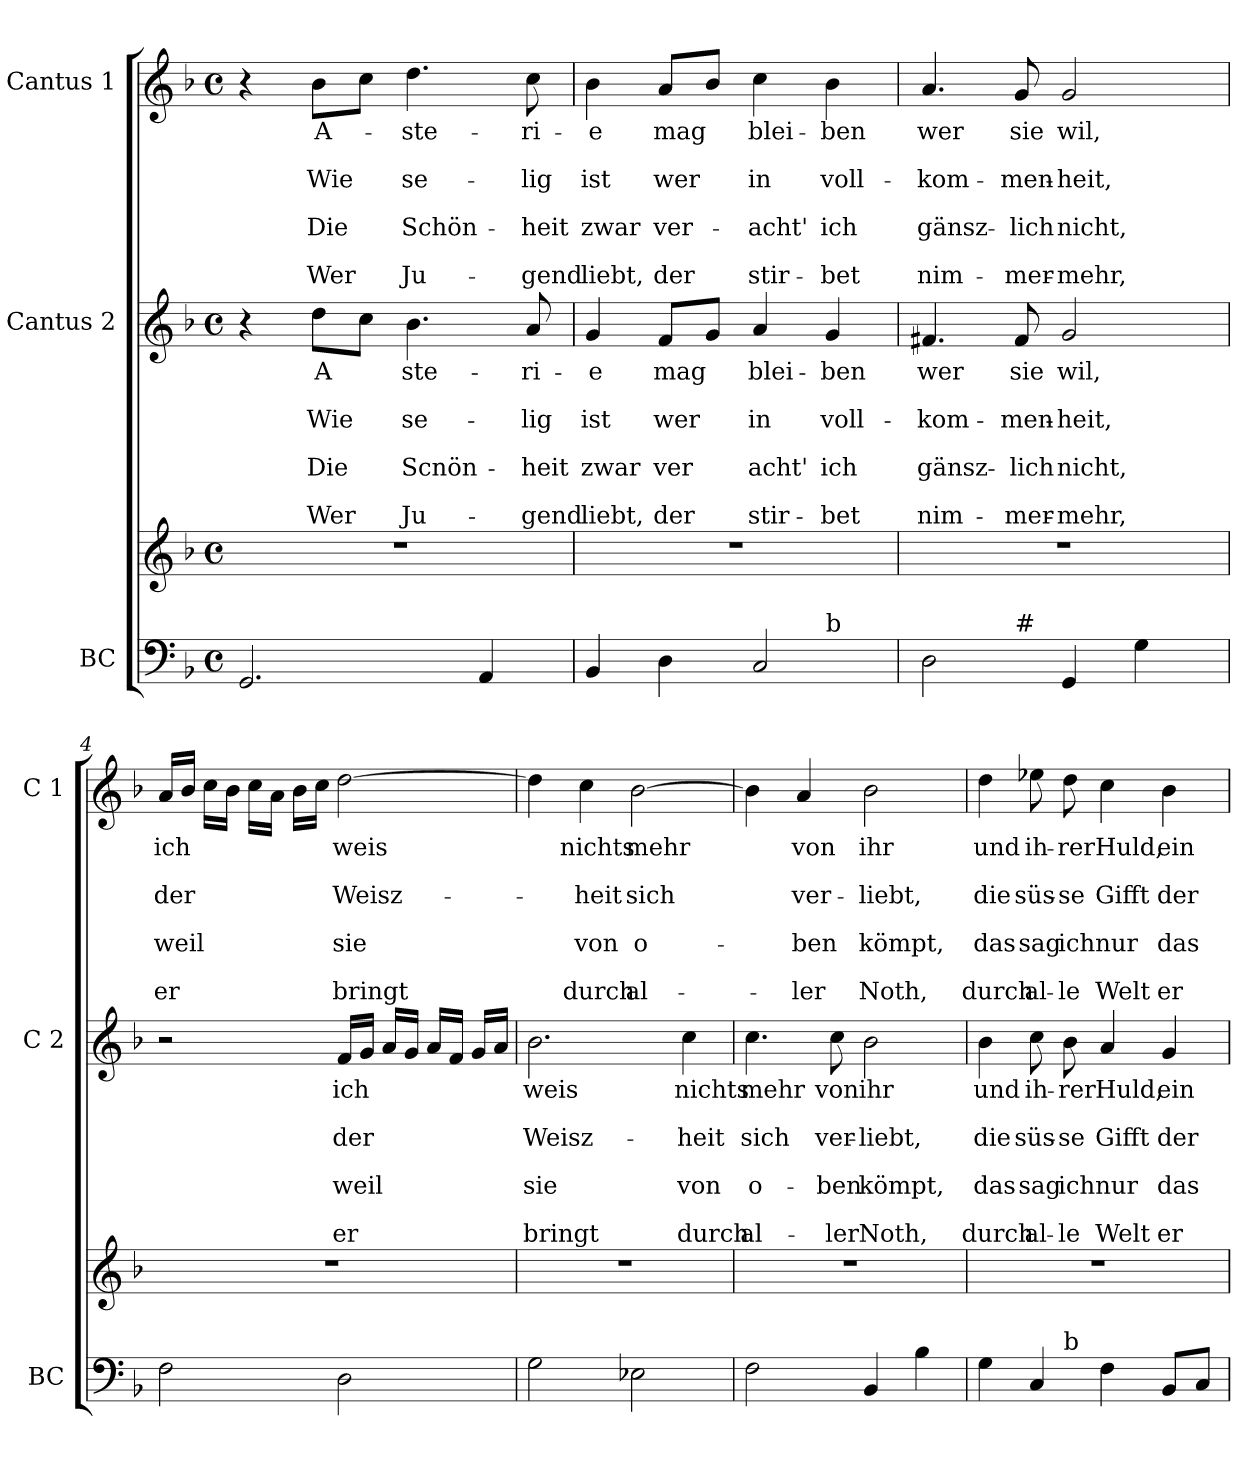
**kern	**kern	**kern	**text	**text	**text	**text	**text	**text	**text	**kern	**text	**text	**text	**text	**text	**text	**text
*part3	*part3	*part2	*part2	*part2	*part2	*part2	*part2	*part2	*part2	*part1	*part1	*part1	*part1	*part1	*part1	*part1	*part1
*staff4	*staff3	*staff2	*staff2	*staff2	*staff2	*staff2	*staff2	*staff2	*staff2	*staff1	*staff1	*staff1	*staff1	*staff1	*staff1	*staff1	*staff1
*I"BC	*	*I"Cantus 2	*	*	*	*	*	*	*	*I"Cantus 1	*	*	*	*	*	*	*
*I'BC	*	*I'C 2	*	*	*	*	*	*	*	*I'C 1	*	*	*	*	*	*	*
*clefF4	*clefG2	*clefG2	*	*	*	*	*	*	*	*clefG2	*	*	*	*	*	*	*
*k[b-]	*k[b-]	*k[b-]	*	*	*	*	*	*	*	*k[b-]	*	*	*	*	*	*	*
*F:	*F:	*F:	*	*	*	*	*	*	*	*F:	*	*	*	*	*	*	*
*M4/4	*M4/4	*M4/4	*	*	*	*	*	*	*	*M4/4	*	*	*	*	*	*	*
*met(c)	*met(c)	*met(c)	*	*	*	*	*	*	*	*met(c)	*	*	*	*	*	*	*
=1	=1	=1	=1	=1	=1	=1	=1	=1	=1	=1	=1	=1	=1	=1	=1	=1	=1
2.GG/	1r	4r	.	.	.	.	.	.	.	4r	.	.	.	.	.	.	.
!	!	!	!LO:LY:b	!	!LO:LY:b	!	!LO:LY:b	!	!LO:LY:b	!	!LO:LY:b	!	!LO:LY:b	!	!LO:LY:b	!	!LO:LY:b
.	.	8dd\L	A	.	Wie	.	Die	.	Wer	8b-\L	A-	.	Wie	.	Die	.	Wer
.	.	8cc\J	.	.	.	.	.	.	.	8cc\J	.	.	.	.	.	.	.
!	!	!	!LO:LY:b	!	!LO:LY:b	!	!LO:LY:b	!	!LO:LY:b	!	!LO:LY:b	!	!LO:LY:b	!	!LO:LY:b	!	!LO:LY:b
.	.	4.b-\	ste-	.	se-	.	Scnön-	.	Ju-	4.dd\	-ste-	.	se-	.	Schön-	.	Ju-
4AA/	.	.	.	.	.	.	.	.	.	.	.	.	.	.	.	.	.
!	!	!	!LO:LY:b	!	!LO:LY:b	!	!LO:LY:b	!	!LO:LY:b	!	!LO:LY:b	!	!LO:LY:b	!	!LO:LY:b	!	!LO:LY:b
.	.	8a/	-ri-	.	-lig	.	-heit	.	-gend	8cc\	-ri-	.	-lig	.	-heit	.	-gend
=2	=2	=2	=2	=2	=2	=2	=2	=2	=2	=2	=2	=2	=2	=2	=2	=2	=2
!	!	!	!LO:LY:b	!	!LO:LY:b	!	!LO:LY:b	!	!LO:LY:b	!	!LO:LY:b	!	!LO:LY:b	!	!LO:LY:b	!	!LO:LY:b
*^	*	*	*	*	*	*	*	*	*	*	*	*	*	*	*	*	*
4BB-/	2.ryy	1r	4g/	-e	.	ist	.	zwar	.	liebt,	4b-\	-e	.	ist	.	zwar	.	liebt,
!	!	!	!	!LO:LY:b	!	!LO:LY:b	!	!LO:LY:b	!	!LO:LY:b	!	!LO:LY:b	!	!LO:LY:b	!	!LO:LY:b	!	!LO:LY:b
4D\	.	.	8f/L	mag	.	wer	.	ver	.	der	8a/L	mag	.	wer	.	ver-	.	der
.	.	.	8g/J	.	.	.	.	.	.	.	8b-/J	.	.	.	.	.	.	.
!	!	!	!	!LO:LY:b	!	!LO:LY:b	!	!LO:LY:b	!	!LO:LY:b	!	!LO:LY:b	!	!LO:LY:b	!	!LO:LY:b	!	!LO:LY:b
2C/	.	.	4a/	blei-	.	in	.	acht'	.	stir-	4cc\	blei-	.	in	.	-acht'	.	stir-
!	!LO:TX:a:t=b	!	!	!	!	!	!	!	!	!	!	!	!	!	!	!	!	!
!	!	!	!	!LO:LY:b	!	!LO:LY:b	!	!LO:LY:b	!	!LO:LY:b	!	!LO:LY:b	!	!LO:LY:b	!	!LO:LY:b	!	!LO:LY:b
.	4ryy	.	4g/	-ben	.	voll-	.	ich	.	-bet	4b-\	-ben	.	voll-	.	ich	.	-bet
=3	=3	=3	=3	=3	=3	=3	=3	=3	=3	=3	=3	=3	=3	=3	=3	=3	=3	=3
!	!	!	!	!LO:LY:b	!	!LO:LY:b	!	!LO:LY:b	!	!LO:LY:b	!	!LO:LY:b	!	!LO:LY:b	!	!LO:LY:b	!	!LO:LY:b
2D\	4.ryy	1r	4.f#X/	wer	.	-kom-	.	gänsz-	.	nim-	4.a/	wer	.	-kom-	.	gänsz-	.	nim-
!	!LO:TX:a:t=#	!	!	!	!	!	!	!	!	!	!	!	!	!	!	!	!	!
!	!	!	!	!LO:LY:b	!	!LO:LY:b	!	!LO:LY:b	!	!LO:LY:b	!	!LO:LY:b	!	!LO:LY:b	!	!LO:LY:b	!	!LO:LY:b
.	2ryy	.	8f#/	sie	.	-men-	.	-lich	.	-mer-	8g/	sie	.	-men-	.	-lich	.	-mer-
!	!	!	!	!LO:LY:b	!	!LO:LY:b	!	!LO:LY:b	!	!LO:LY:b	!	!LO:LY:b	!	!LO:LY:b	!	!LO:LY:b	!	!LO:LY:b
4GG/	.	.	2g/	wil,	.	-heit,	.	nicht,	.	-mehr,	2g/	wil,	.	-heit,	.	nicht,	.	-mehr,
4G\	.	.	.	.	.	.	.	.	.	.	.	.	.	.	.	.	.	.
.	8ryy	.	.	.	.	.	.	.	.	.	.	.	.	.	.	.	.	.
=4	=4	=4	=4	=4	=4	=4	=4	=4	=4	=4	=4	=4	=4	=4	=4	=4	=4	=4
!	!	!	!	!	!	!	!	!	!	!	!	!LO:LY:b	!	!LO:LY:b	!	!LO:LY:b	!	!LO:LY:b
*v	*v	*	*	*	*	*	*	*	*	*	*	*	*	*	*	*	*	*
2F\	1r	2r	.	.	.	.	.	.	.	16a/LL	ich	.	der	.	weil	.	er
.	.	.	.	.	.	.	.	.	.	16b-/JJ	.	.	.	.	.	.	.
.	.	.	.	.	.	.	.	.	.	16cc\LL	.	.	.	.	.	.	.
.	.	.	.	.	.	.	.	.	.	16b-\JJ	.	.	.	.	.	.	.
.	.	.	.	.	.	.	.	.	.	16cc\LL	.	.	.	.	.	.	.
.	.	.	.	.	.	.	.	.	.	16a\JJ	.	.	.	.	.	.	.
.	.	.	.	.	.	.	.	.	.	16b-\LL	.	.	.	.	.	.	.
.	.	.	.	.	.	.	.	.	.	16cc\JJ	.	.	.	.	.	.	.
!	!	!	!LO:LY:b	!	!LO:LY:b	!	!LO:LY:b	!	!LO:LY:b	!	!LO:LY:b	!	!LO:LY:b	!	!LO:LY:b	!	!LO:LY:b
2D\	.	16f/LL	ich	.	der	.	weil	.	er	[2dd\	weis	.	Weisz-	.	sie	.	bringt
.	.	16g/JJ	.	.	.	.	.	.	.	.	.	.	.	.	.	.	.
.	.	16a/LL	.	.	.	.	.	.	.	.	.	.	.	.	.	.	.
.	.	16g/JJ	.	.	.	.	.	.	.	.	.	.	.	.	.	.	.
.	.	16a/LL	.	.	.	.	.	.	.	.	.	.	.	.	.	.	.
.	.	16f/JJ	.	.	.	.	.	.	.	.	.	.	.	.	.	.	.
.	.	16g/LL	.	.	.	.	.	.	.	.	.	.	.	.	.	.	.
.	.	16a/JJ	.	.	.	.	.	.	.	.	.	.	.	.	.	.	.
!!LO:LB:g=z
=5	=5	=5	=5	=5	=5	=5	=5	=5	=5	=5	=5	=5	=5	=5	=5	=5	=5
!	!	!	!LO:LY:b	!	!LO:LY:b	!	!LO:LY:b	!	!LO:LY:b	!	!	!	!	!	!	!	!
2G\	1r	2.b-\	weis	.	Weisz-	.	sie	.	bringt	4dd\]	.	.	.	.	.	.	.
!	!	!	!	!	!	!	!	!	!	!	!LO:LY:b	!	!LO:LY:b	!	!LO:LY:b	!	!LO:LY:b
.	.	.	.	.	.	.	.	.	.	4cc\	nichts	.	-heit	.	von	.	durch
!	!	!	!	!	!	!	!	!	!	!	!LO:LY:b	!	!LO:LY:b	!	!LO:LY:b	!	!LO:LY:b
2E-X\	.	.	.	.	.	.	.	.	.	[2b-\	mehr	.	sich	.	o-	.	al-
!	!	!	!LO:LY:b	!	!LO:LY:b	!	!LO:LY:b	!	!LO:LY:b	!	!	!	!	!	!	!	!
.	.	4cc\	nichts	.	-heit	.	von	.	durch	.	.	.	.	.	.	.	.
=6	=6	=6	=6	=6	=6	=6	=6	=6	=6	=6	=6	=6	=6	=6	=6	=6	=6
!	!	!	!LO:LY:b	!	!LO:LY:b	!	!LO:LY:b	!	!LO:LY:b	!	!	!	!	!	!	!	!
2F\	1r	4.cc\	mehr	.	sich	.	o-	.	al-	4b-\]	.	.	.	.	.	.	.
!	!	!	!	!	!	!	!	!	!	!	!LO:LY:b	!	!LO:LY:b	!	!LO:LY:b	!	!LO:LY:b
.	.	.	.	.	.	.	.	.	.	4a/	von	.	ver-	.	-ben	.	-ler
!	!	!	!LO:LY:b	!	!LO:LY:b	!	!LO:LY:b	!	!LO:LY:b	!	!	!	!	!	!	!	!
.	.	8cc\	von	.	ver-	.	-ben	.	-ler	.	.	.	.	.	.	.	.
!	!	!	!LO:LY:b	!	!LO:LY:b	!	!LO:LY:b	!	!LO:LY:b	!	!LO:LY:b	!	!LO:LY:b	!	!LO:LY:b	!	!LO:LY:b
4BB-/	.	2b-\	ihr	.	-liebt,	.	kömpt,	.	Noth,	2b-\	ihr	.	-liebt,	.	kömpt,	.	Noth,
4B-\	.	.	.	.	.	.	.	.	.	.	.	.	.	.	.	.	.
=7	=7	=7	=7	=7	=7	=7	=7	=7	=7	=7	=7	=7	=7	=7	=7	=7	=7
!	!	!	!LO:LY:b	!	!LO:LY:b	!	!LO:LY:b	!	!LO:LY:b	!	!LO:LY:b	!	!LO:LY:b	!	!LO:LY:b	!	!LO:LY:b
*^	*	*	*	*	*	*	*	*	*	*	*	*	*	*	*	*	*
4G\	4.ryy	1r	4b-\	und	.	die	.	das	.	durch	4dd\	und	.	die	.	das	.	durch
!	!	!	!	!LO:LY:b	!	!LO:LY:b	!	!LO:LY:b	!	!LO:LY:b	!	!LO:LY:b	!	!LO:LY:b	!	!LO:LY:b	!	!LO:LY:b
4C/	.	.	8cc\	ih-	.	süs-	.	sag	.	al-	8ee-X\	ih-	.	süs-	.	sag	.	al-
!	!LO:TX:a:t=b	!	!	!	!	!	!	!	!	!	!	!	!	!	!	!	!	!
!	!	!	!	!LO:LY:b	!	!LO:LY:b	!	!LO:LY:b	!	!LO:LY:b	!	!LO:LY:b	!	!LO:LY:b	!	!LO:LY:b	!	!LO:LY:b
.	2ryy	.	8b-\	-rer	.	-se	.	ich	.	-le	8dd\	-rer	.	-se	.	ich	.	-le
!	!	!	!	!LO:LY:b	!	!LO:LY:b	!	!LO:LY:b	!	!LO:LY:b	!	!LO:LY:b	!	!LO:LY:b	!	!LO:LY:b	!	!LO:LY:b
4F\	.	.	4a/	Huld,	.	Gifft	.	nur	.	Welt	4cc\	Huld,	.	Gifft	.	nur	.	Welt
!	!	!	!	!LO:LY:b	!	!LO:LY:b	!	!LO:LY:b	!	!LO:LY:b	!	!LO:LY:b	!	!LO:LY:b	!	!LO:LY:b	!	!LO:LY:b
8BB-/L	.	.	4g/	ein	.	der	.	das	.	er-	4b-\	ein	.	der	.	das	.	er-
8C/J	8ryy	.	.	.	.	.	.	.	.	.	.	.	.	.	.	.	.	.
*v	*v	*	*	*	*	*	*	*	*	*	*	*	*	*	*	*	*	*
=	=	=	=	=	=	=	=	=	=	=	=	=	=	=	=	=	=
*-	*-	*-	*-	*-	*-	*-	*-	*-	*-	*-	*-	*-	*-	*-	*-	*-	*-
